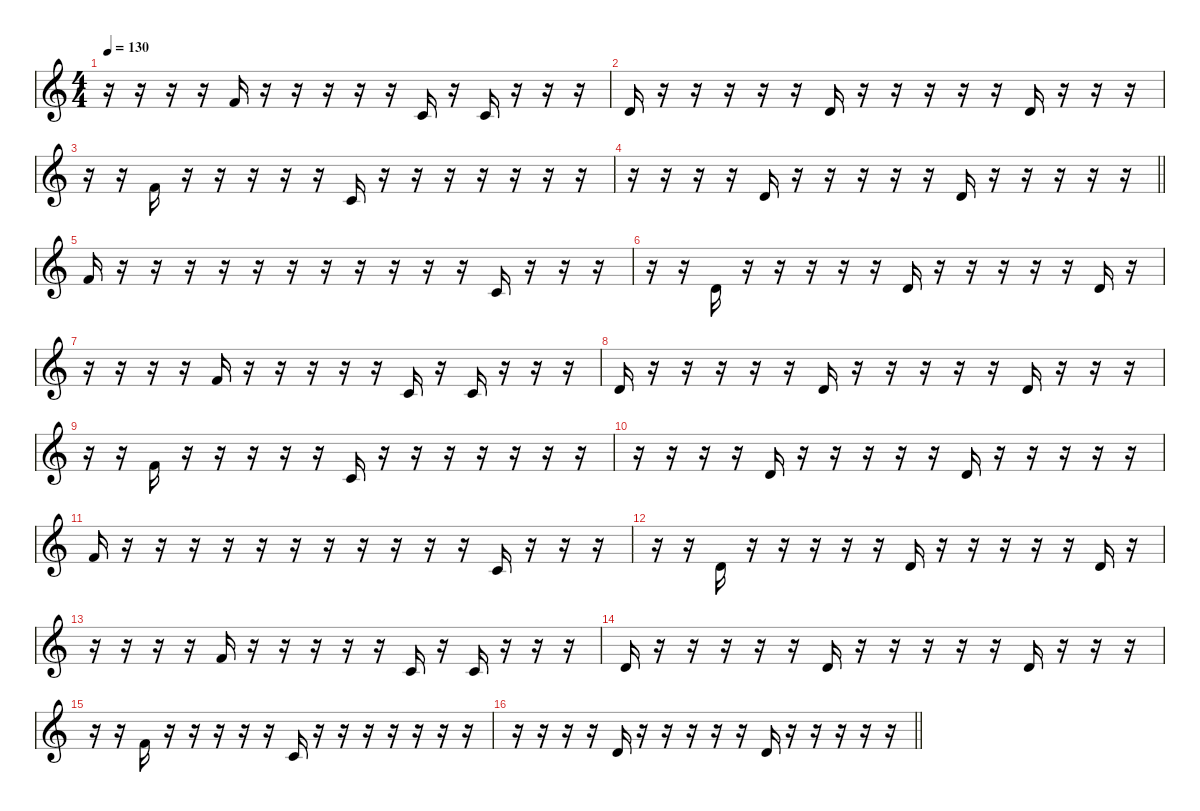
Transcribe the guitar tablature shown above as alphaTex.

\defaultSystemsLayout 4
\hideDynamics
\bracketExtendMode nobrackets
\singleTrackTrackNamePolicy hidden
\multiTrackTrackNamePolicy hidden
\otherSystemsTrackNameOrientation horizontal
\track ("Synth 1-RH-b-hid" "led.synth.") {defaultSystemsLayout 4 instrument lead8bassandlead}
\staff {score}
\tuning (E4 B3 G3 D3 A2 E2 B1)
\ts (4 4)
\tempo 130
\clef g2
\ks c
r.16{dy f beam Down} r.16{beam Down} r.16{beam Down} r.16{beam Down} 1.1.16{beam Up} r.16{beam Up} r.16{beam Up} r.16{beam Up} r.16{beam Up} r.16{beam Up} 1.2.16{beam Up} r.16{beam Up} 1.2.16{beam Up} r.16{beam Up} r.16{beam Up} r.16{beam Up} |
3.2.16{beam Up} r.16{beam Up} r.16{beam Up} r.16{beam Up} r.16{beam Up} r.16{beam Up} 3.2.16{beam Up} r.16{beam Up} r.16{beam Up} r.16{beam Up} r.16{beam Up} r.16{beam Up} 3.2.16{beam Up} r.16{beam Up} r.16{beam Up} r.16{beam Up} |
r.16{beam Down} r.16{beam Down} 1.1.16{beam Up} r.16{beam Up} r.16{beam Up} r.16{beam Up} r.16{beam Up} r.16{beam Up} 1.2.16{beam Up} r.16{beam Up} r.16{beam Up} r.16{beam Up} r.16{beam Up} r.16{beam Up} r.16{beam Up} r.16{beam Up} |
\barLineRight lightlight
r.16{beam Down} r.16{beam Down} r.16{beam Down} r.16{beam Down} 3.2.16{beam Up} r.16{beam Up} r.16{beam Up} r.16{beam Up} r.16{beam Up} r.16{beam Up} 3.2.16{beam Up} r.16{beam Up} r.16{beam Up} r.16{beam Up} r.16{beam Up} r.16{beam Up} |
1.1.16{beam Up} r.16{beam Up} r.16{beam Up} r.16{beam Up} r.16{beam Up} r.16{beam Up} r.16{beam Up} r.16{beam Up} r.16{beam Up} r.16{beam Up} r.16{beam Up} r.16{beam Up} 1.2.16{beam Up} r.16{beam Up} r.16{beam Up} r.16{beam Up} |
r.16{beam Down} r.16{beam Down} 3.2.16{beam Up} r.16{beam Up} r.16{beam Up} r.16{beam Up} r.16{beam Up} r.16{beam Up} 3.2.16{beam Up} r.16{beam Up} r.16{beam Up} r.16{beam Up} r.16{beam Up} r.16{beam Up} 3.2.16{beam Up} r.16{beam Up} |
r.16{beam Down} r.16{beam Down} r.16{beam Down} r.16{beam Down} 1.1.16{beam Up} r.16{beam Up} r.16{beam Up} r.16{beam Up} r.16{beam Up} r.16{beam Up} 1.2.16{beam Up} r.16{beam Up} 1.2.16{beam Up} r.16{beam Up} r.16{beam Up} r.16{beam Up} |
3.2.16{beam Up} r.16{beam Up} r.16{beam Up} r.16{beam Up} r.16{beam Up} r.16{beam Up} 3.2.16{beam Up} r.16{beam Up} r.16{beam Up} r.16{beam Up} r.16{beam Up} r.16{beam Up} 3.2.16{beam Up} r.16{beam Up} r.16{beam Up} r.16{beam Up} |
r.16{beam Down} r.16{beam Down} 1.1.16{beam Up} r.16{beam Up} r.16{beam Up} r.16{beam Up} r.16{beam Up} r.16{beam Up} 1.2.16{beam Up} r.16{beam Up} r.16{beam Up} r.16{beam Up} r.16{beam Up} r.16{beam Up} r.16{beam Up} r.16{beam Up} |
r.16{beam Down} r.16{beam Down} r.16{beam Down} r.16{beam Down} 3.2.16{beam Up} r.16{beam Up} r.16{beam Up} r.16{beam Up} r.16{beam Up} r.16{beam Up} 3.2.16{beam Up} r.16{beam Up} r.16{beam Up} r.16{beam Up} r.16{beam Up} r.16{beam Up} |
1.1.16{beam Up} r.16{beam Up} r.16{beam Up} r.16{beam Up} r.16{beam Up} r.16{beam Up} r.16{beam Up} r.16{beam Up} r.16{beam Up} r.16{beam Up} r.16{beam Up} r.16{beam Up} 1.2.16{beam Up} r.16{beam Up} r.16{beam Up} r.16{beam Up} |
r.16{beam Down} r.16{beam Down} 3.2.16{beam Up} r.16{beam Up} r.16{beam Up} r.16{beam Up} r.16{beam Up} r.16{beam Up} 3.2.16{beam Up} r.16{beam Up} r.16{beam Up} r.16{beam Up} r.16{beam Up} r.16{beam Up} 3.2.16{beam Up} r.16{beam Up} |
r.16{beam Down} r.16{beam Down} r.16{beam Down} r.16{beam Down} 1.1.16{beam Up} r.16{beam Up} r.16{beam Up} r.16{beam Up} r.16{beam Up} r.16{beam Up} 1.2.16{beam Up} r.16{beam Up} 1.2.16{beam Up} r.16{beam Up} r.16{beam Up} r.16{beam Up} |
3.2.16{beam Up} r.16{beam Up} r.16{beam Up} r.16{beam Up} r.16{beam Up} r.16{beam Up} 3.2.16{beam Up} r.16{beam Up} r.16{beam Up} r.16{beam Up} r.16{beam Up} r.16{beam Up} 3.2.16{beam Up} r.16{beam Up} r.16{beam Up} r.16{beam Up} |
r.16{beam Down} r.16{beam Down} 1.1.16{beam Up} r.16{beam Up} r.16{beam Up} r.16{beam Up} r.16{beam Up} r.16{beam Up} 1.2.16{beam Up} r.16{beam Up} r.16{beam Up} r.16{beam Up} r.16{beam Up} r.16{beam Up} r.16{beam Up} r.16{beam Up} |
\barLineRight lightlight
r.16{beam Down} r.16{beam Down} r.16{beam Down} r.16{beam Down} 3.2.16{beam Up} r.16{beam Up} r.16{beam Up} r.16{beam Up} r.16{beam Up} r.16{beam Up} 3.2.16{beam Up} r.16{beam Up} r.16{beam Up} r.16{beam Up} r.16{beam Up} r.16{beam Up}
